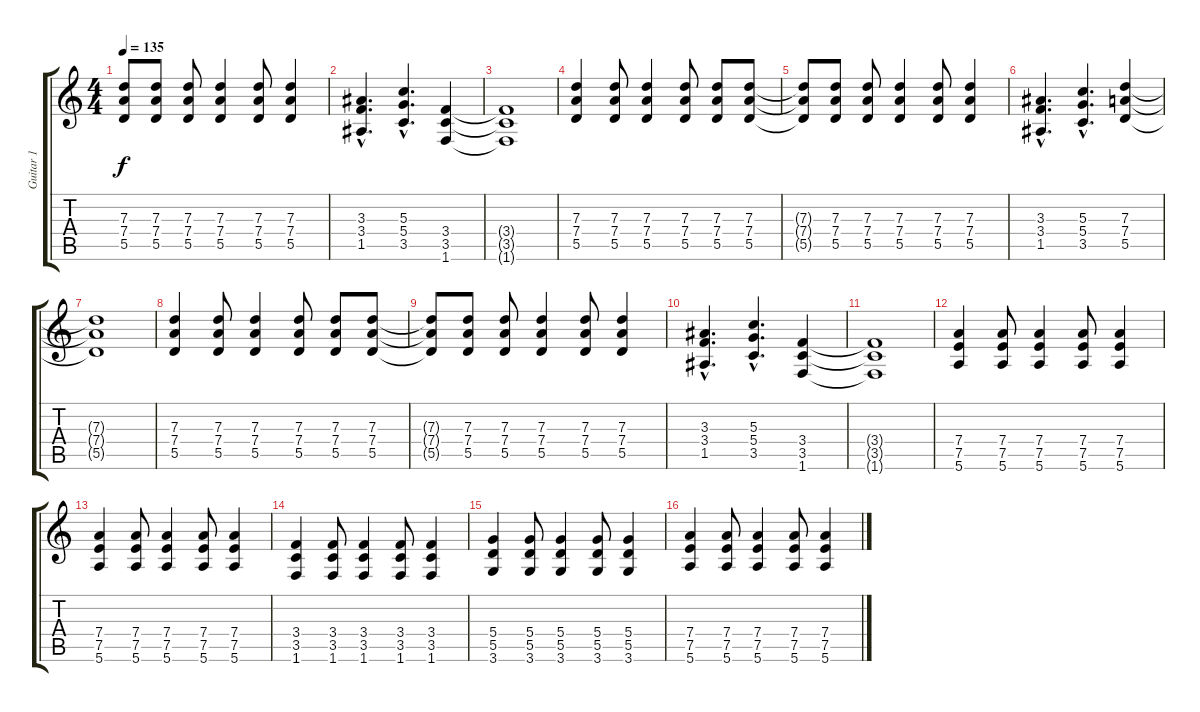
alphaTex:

\track ("Guitar 1" "Guitar 1") {instrument overdrivenguitar}
\staff {score tabs}
\tuning (E4 B3 G3 D3 A2 E2) {hide}
\ts (4 4)
\tempo 135
\clef g2
\ks c
(7.3{t} 7.4{t} 5.5{t}).8{dy f} (7.3 7.4 5.5).8 (7.3 7.4 5.5).8 (7.3 7.4 5.5).4 (7.3 7.4 5.5).8 (7.3 7.4 5.5).4 |
(3.3{hac} 3.4{hac} 1.5{hac}).4{d} (5.3{hac} 5.4{hac} 3.5{hac}).4{d} (3.4 3.5 1.6).4 |
(3.4{t} 3.5{t} 1.6{t}).1 |
(7.3 7.4 5.5).4 (7.3 7.4 5.5).8 (7.3 7.4 5.5).4 (7.3 7.4 5.5).8 (7.3 7.4 5.5).8 (7.3 7.4 5.5).8 |
(7.3{t} 7.4{t} 5.5{t}).8 (7.3 7.4 5.5).8 (7.3 7.4 5.5).8 (7.3 7.4 5.5).4 (7.3 7.4 5.5).8 (7.3 7.4 5.5).4 |
(3.3{hac} 3.4{hac} 1.5{hac}).4{d} (5.3{hac} 5.4{hac} 3.5{hac}).4{d} (7.3 7.4 5.5).4 |
(7.3{t} 7.4{t} 5.5{t}).1 |
(7.3 7.4 5.5).4 (7.3 7.4 5.5).8 (7.3 7.4 5.5).4 (7.3 7.4 5.5).8 (7.3 7.4 5.5).8 (7.3 7.4 5.5).8 |
(7.3{t} 7.4{t} 5.5{t}).8 (7.3 7.4 5.5).8 (7.3 7.4 5.5).8 (7.3 7.4 5.5).4 (7.3 7.4 5.5).8 (7.3 7.4 5.5).4 |
(3.3{hac} 3.4{hac} 1.5{hac}).4{d} (5.3{hac} 5.4{hac} 3.5{hac}).4{d} (3.4 3.5 1.6).4 |
(3.4{t} 3.5{t} 1.6{t}).1 |
(7.4 7.5 5.6).4 (7.4 7.5 5.6).8 (7.4 7.5 5.6).4 (7.4 7.5 5.6).8 (7.4 7.5 5.6).4 |
(7.4 7.5 5.6).4 (7.4 7.5 5.6).8 (7.4 7.5 5.6).4 (7.4 7.5 5.6).8 (7.4 7.5 5.6).4 |
(3.4 3.5 1.6).4 (3.4 3.5 1.6).8 (3.4 3.5 1.6).4 (3.4 3.5 1.6).8 (3.4 3.5 1.6).4 |
(5.4 5.5 3.6).4 (5.4 5.5 3.6).8 (5.4 5.5 3.6).4 (5.4 5.5 3.6).8 (5.4 5.5 3.6).4 |
(7.4 7.5 5.6).4 (7.4 7.5 5.6).8 (7.4 7.5 5.6).4 (7.4 7.5 5.6).8 (7.4 7.5 5.6).4
